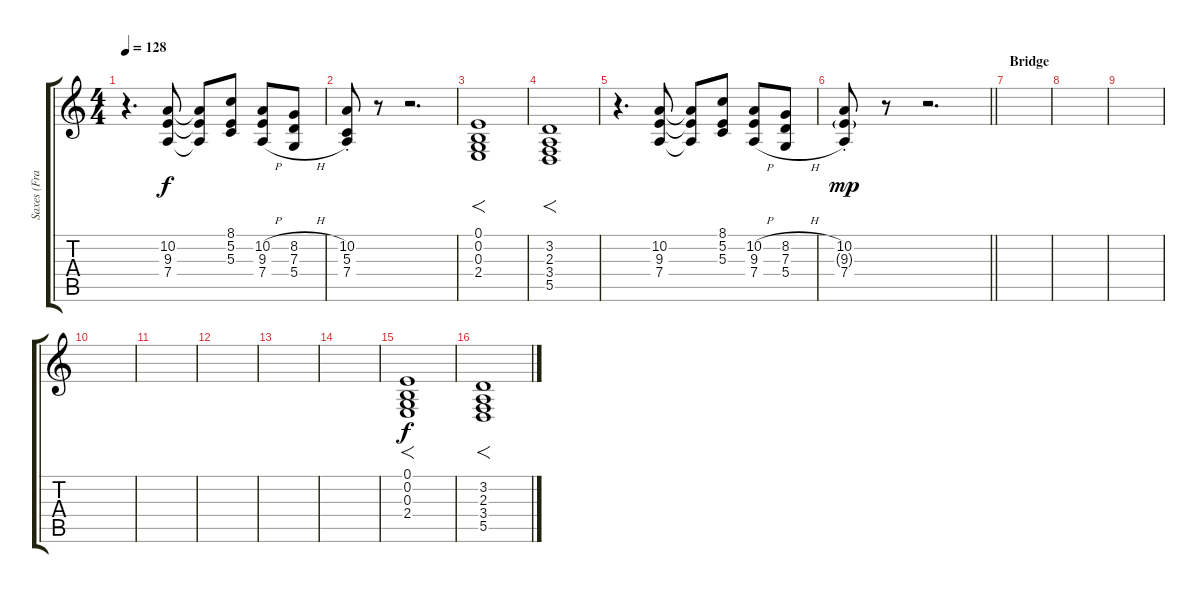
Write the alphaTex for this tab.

\track ("Saxes (Frank)" "Saxes (Fra") {instrument tenorsax}
\staff {score tabs}
\tuning (E4 B3 G3 D3 A2 E2) {hide}
\ts (4 4)
\tempo 128
\clef g2
\ks c
r.4{d dy f} (10.2 9.3 7.4).8 (10.2{t} 9.3{t} 7.4{t}).8 (8.1 5.2 5.3).8 (10.2{h} 9.3{h} 7.4{h}).8 (8.2{h} 7.3{h} 5.4{h}).8 |
(10.2 5.3 7.4{st}).8 r.8 r.2{d} |
(0.1 0.2 0.3 2.4).1{f} |
(3.2 2.3 3.4 5.5).1{f} |
r.4{d} (10.2 9.3 7.4).8 (10.2{t} 9.3{t} 7.4{t}).8 (8.1 5.2 5.3).8 (10.2{h} 9.3{h} 7.4{h}).8 (8.2{h} 7.3{h} 5.4{h}).8 |
\barLineRight lightlight
(10.2{st} 9.3{g st} 7.4{st}).8{dy mp} r.8 r.2{d} |
\section ("" "Bridge")
|
|
|
|
|
|
|
|
(0.1 0.2 0.3 2.4).1{f dy f} |
(3.2 2.3 3.4 5.5).1{f}
